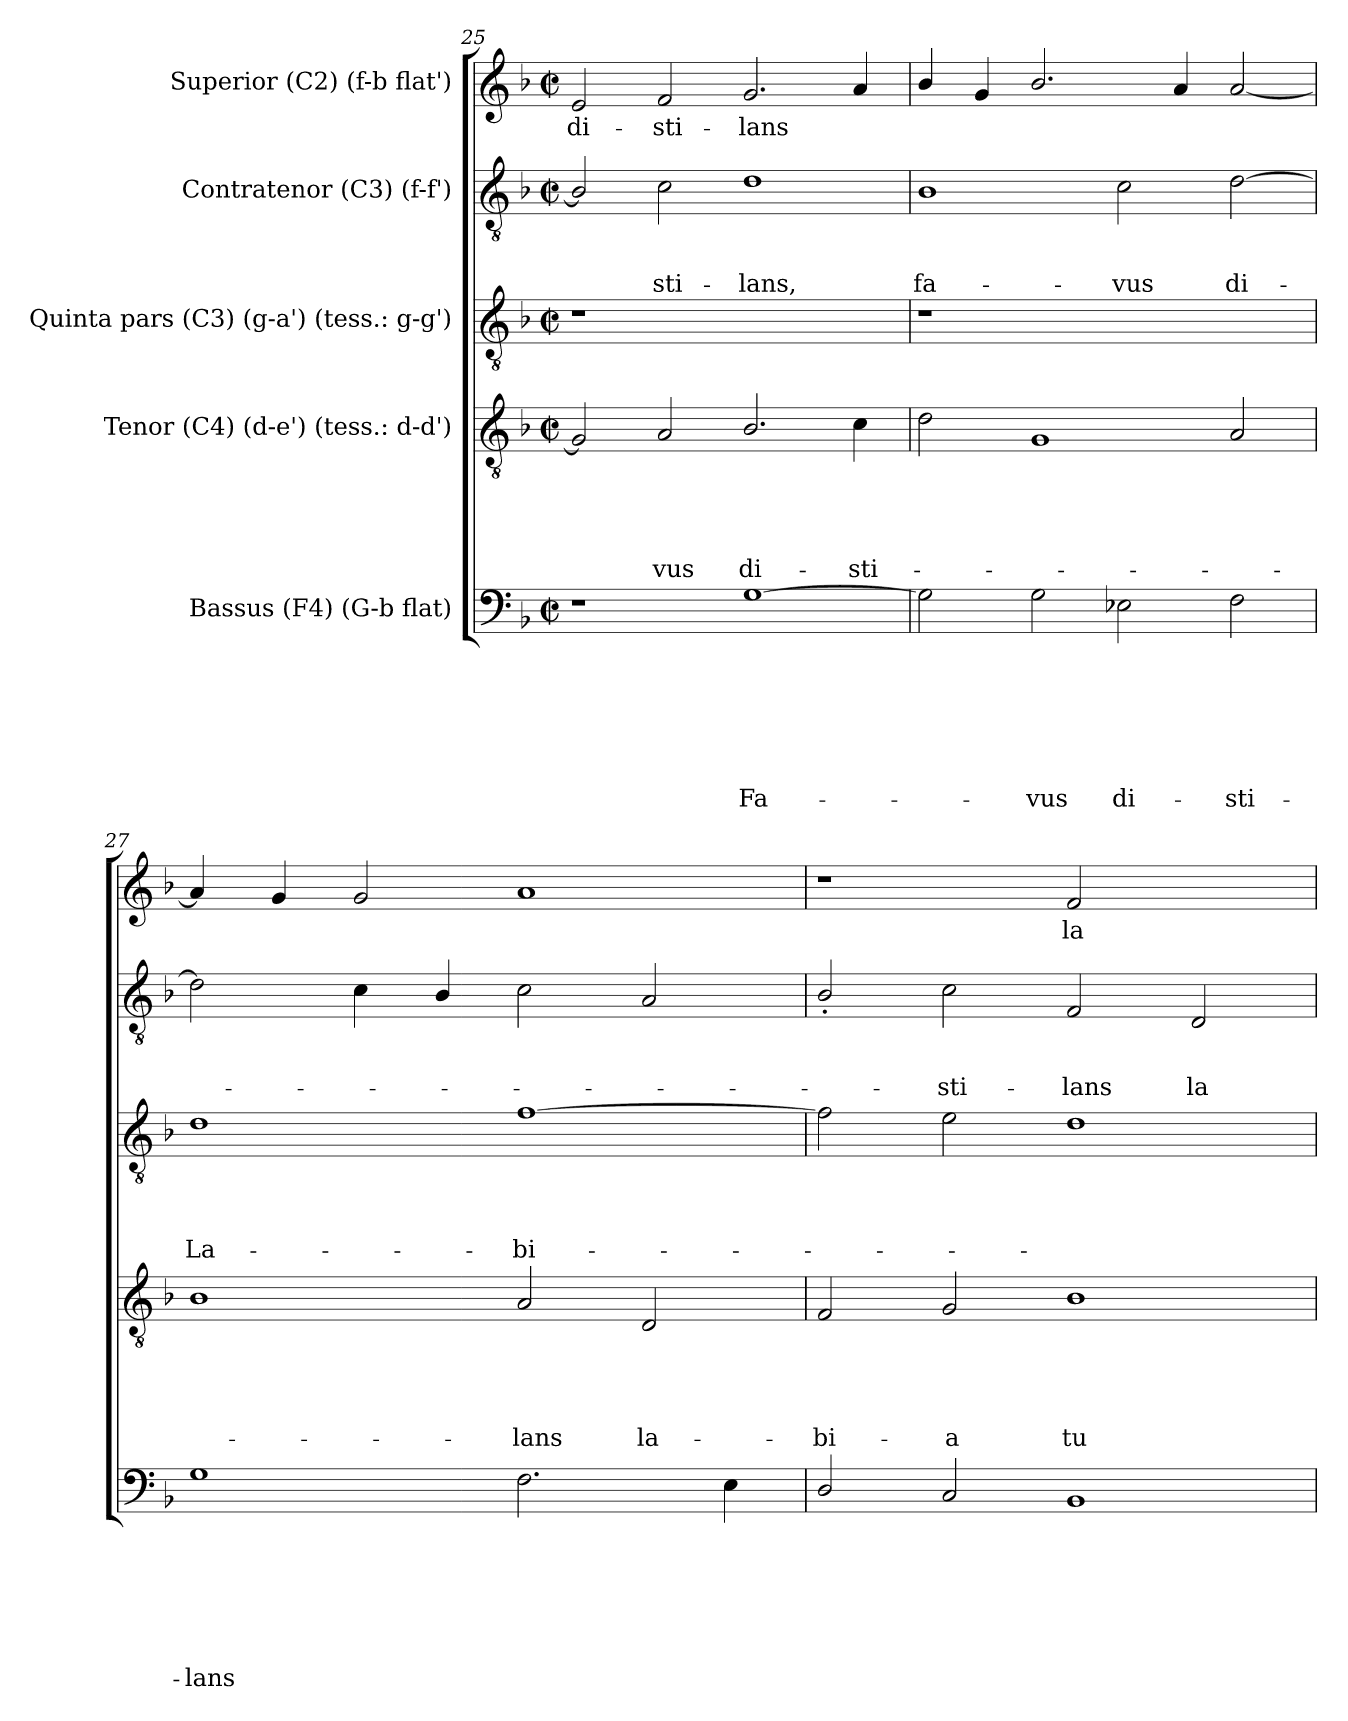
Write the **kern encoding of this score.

**kern	**text	**text	**text	**text	**text	**text	**text	**kern	**text	**text	**text	**text	**text	**kern	**text	**text	**text	**text	**kern	**text	**text	**text	**kern	**text
*part5	*part5	*part5	*part5	*part5	*part5	*part5	*part5	*part4	*part4	*part4	*part4	*part4	*part4	*part3	*part3	*part3	*part3	*part3	*part2	*part2	*part2	*part2	*part1	*part1
*staff5	*staff5	*staff5	*staff5	*staff5	*staff5	*staff5	*staff5	*staff4	*staff4	*staff4	*staff4	*staff4	*staff4	*staff3	*staff3	*staff3	*staff3	*staff3	*staff2	*staff2	*staff2	*staff2	*staff1	*staff1
*I"Bassus (F4) (G-b flat)	*	*	*	*	*	*	*	*I"Tenor (C4) (d-e') (tess.: d-d')	*	*	*	*	*	*I"Quinta pars (C3) (g-a') (tess.: g-g')	*	*	*	*	*I"Contratenor (C3) (f-f')	*	*	*	*I"Superior (C2) (f-b flat')	*
!!LO:PB:g=z
*clefF4	*	*	*	*	*	*	*	*clefGv2	*	*	*	*	*	*clefGv2	*	*	*	*	*clefGv2	*	*	*	*clefG2	*
*k[b-]	*	*	*	*	*	*	*	*k[b-]	*	*	*	*	*	*k[b-]	*	*	*	*	*k[b-]	*	*	*	*k[b-]	*
*F:	*	*	*	*	*	*	*	*F:	*	*	*	*	*	*F:	*	*	*	*	*F:	*	*	*	*F:	*
*M2/2	*	*	*	*	*	*	*	*M2/2	*	*	*	*	*	*M2/2	*	*	*	*	*M2/2	*	*	*	*M2/2	*
*met(c|)	*	*	*	*	*	*	*	*met(c|)	*	*	*	*	*	*met(c|)	*	*	*	*	*met(c|)	*	*	*	*met(c|)	*
=25	=25	=25	=25	=25	=25	=25	=25	=25	=25	=25	=25	=25	=25	=25	=25	=25	=25	=25	=25	=25	=25	=25	=25	=25
!	!	!	!	!	!	!	!	!	!	!	!	!	!	!	!	!	!	!	!	!	!	!	!	!LO:LY:b
1r	.	.	.	.	.	.	.	2G/]	.	.	.	.	.	1r	.	.	.	.	2B-/]	.	.	.	2e/	di-
!	!	!	!	!	!	!	!	!	!	!	!	!	!LO:LY:b	!	!	!	!	!	!	!	!	!LO:LY:b	!	!LO:LY:b
.	.	.	.	.	.	.	.	2A/	.	.	.	.	-vus	.	.	.	.	.	2c\	.	.	-sti-	2f/	-sti-
!	!	!	!	!	!	!	!LO:LY:b	!	!	!	!	!	!LO:LY:b	!	!	!	!	!	!	!	!	!LO:LY:b	!	!LO:LY:b
[>1G	.	.	.	.	.	.	Fa-	2.B-/	.	.	.	.	di-	1ryy	.	.	.	.	1d	.	.	-lans,	2.g/	-lans
!	!	!	!	!	!	!	!	!	!	!	!	!	!LO:LY:b	!	!	!	!	!	!	!	!	!	!	!
.	.	.	.	.	.	.	.	4c\	.	.	.	.	-sti-	.	.	.	.	.	.	.	.	.	4a/	.
=26	=26	=26	=26	=26	=26	=26	=26	=26	=26	=26	=26	=26	=26	=26	=26	=26	=26	=26	=26	=26	=26	=26	=26	=26
!	!	!	!	!	!	!	!	!	!	!	!	!	!	!	!	!	!	!	!	!	!	!LO:LY:b	!	!
2G\]	.	.	.	.	.	.	.	2d\	.	.	.	.	.	1r	.	.	.	.	1B-	.	.	fa-	4b-/	.
.	.	.	.	.	.	.	.	.	.	.	.	.	.	.	.	.	.	.	.	.	.	.	4g/	.
!	!	!	!	!	!	!	!LO:LY:b	!	!	!	!	!	!	!	!	!	!	!	!	!	!	!	!	!
2G\	.	.	.	.	.	.	-vus	1G	.	.	.	.	.	.	.	.	.	.	.	.	.	.	2.b-/	.
!	!	!	!	!	!	!	!LO:LY:b	!	!	!	!	!	!	!	!	!	!	!	!	!	!	!LO:LY:b	!	!
2E-X\	.	.	.	.	.	.	di-	.	.	.	.	.	.	1ryy	.	.	.	.	2c\	.	.	-vus	.	.
.	.	.	.	.	.	.	.	.	.	.	.	.	.	.	.	.	.	.	.	.	.	.	4a/	.
!	!	!	!	!	!	!	!LO:LY:b	!	!	!	!	!	!	!	!	!	!	!	!	!	!	!LO:LY:b	!	!
2F\	.	.	.	.	.	.	-sti-	2A/	.	.	.	.	.	.	.	.	.	.	[>2d\	.	.	di-	[<2a/	.
=27	=27	=27	=27	=27	=27	=27	=27	=27	=27	=27	=27	=27	=27	=27	=27	=27	=27	=27	=27	=27	=27	=27	=27	=27
!	!	!	!	!	!	!	!LO:LY:b	!	!	!	!	!	!	!	!	!	!	!LO:LY:b:rj	!	!	!	!	!	!
1G	.	.	.	.	.	.	-lans	1B-	.	.	.	.	.	1d	.	.	.	La-	2d\]	.	.	.	4a/]	.
.	.	.	.	.	.	.	.	.	.	.	.	.	.	.	.	.	.	.	.	.	.	.	4g/	.
.	.	.	.	.	.	.	.	.	.	.	.	.	.	.	.	.	.	.	4c\	.	.	.	2g/	.
.	.	.	.	.	.	.	.	.	.	.	.	.	.	.	.	.	.	.	4B-/	.	.	.	.	.
!	!	!	!	!	!	!	!	!	!	!	!	!	!LO:LY:b	!	!	!	!	!LO:LY:b:rj	!	!	!	!	!	!
2.F\	.	.	.	.	.	.	.	2A/	.	.	.	.	-lans	[>1f	.	.	.	-bi-	2c\	.	.	.	1a	.
!	!	!	!	!	!	!	!	!	!	!	!	!	!LO:LY:b	!	!	!	!	!	!	!	!	!	!	!
.	.	.	.	.	.	.	.	2D/	.	.	.	.	la-	.	.	.	.	.	2A/	.	.	.	.	.
4E\	.	.	.	.	.	.	.	.	.	.	.	.	.	.	.	.	.	.	.	.	.	.	.	.
=28	=28	=28	=28	=28	=28	=28	=28	=28	=28	=28	=28	=28	=28	=28	=28	=28	=28	=28	=28	=28	=28	=28	=28	=28
!	!	!	!	!	!	!	!	!	!	!	!	!	!LO:LY:b	!	!	!	!	!	!	!	!	!	!	!
2D/	.	.	.	.	.	.	.	2F/	.	.	.	.	-bi-	2f\]	.	.	.	.	2B-'>/	.	.	.	1r	.
!	!	!	!	!	!	!	!	!	!	!	!	!	!LO:LY:b	!	!	!	!	!	!	!	!	!LO:LY:b	!	!
2C/	.	.	.	.	.	.	.	2G/	.	.	.	.	-a	2e\	.	.	.	.	2c\	.	.	-sti-	.	.
!	!	!	!	!	!	!	!	!	!	!	!	!	!LO:LY:b	!	!	!	!	!	!	!	!	!LO:LY:b	!	!LO:LY:b
1BB-	.	.	.	.	.	.	.	1B-	.	.	.	.	tu-	1d	.	.	.	.	2F/	.	.	-lans	2f/	la-
!	!	!	!	!	!	!	!	!	!	!	!	!	!	!	!	!	!	!	!	!	!	!LO:LY:b	!	!
.	.	.	.	.	.	.	.	.	.	.	.	.	.	.	.	.	.	.	2D/	.	.	la-	2ryy	.
=	=	=	=	=	=	=	=	=	=	=	=	=	=	=	=	=	=	=	=	=	=	=	=	=
*-	*-	*-	*-	*-	*-	*-	*-	*-	*-	*-	*-	*-	*-	*-	*-	*-	*-	*-	*-	*-	*-	*-	*-	*-
